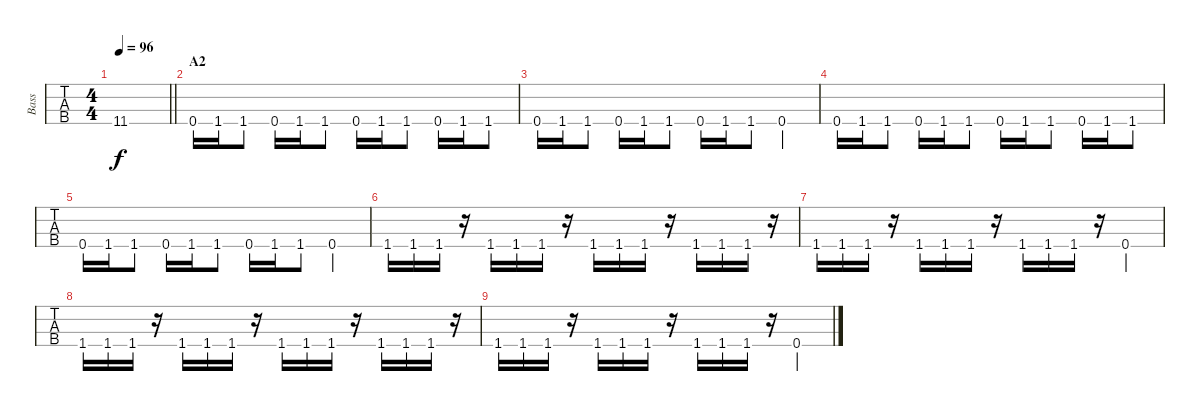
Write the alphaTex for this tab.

\track ("Bass" "Bass") {instrument electricbasspick}
\staff {tabs}
\tuning (G2 D2 A1 D1) {hide}
\ts (4 4)
\tempo 96
\clef f4
\barLineRight lightlight
\ks c
11.4.1{dy f} |
\section ("" "A2")
0.4.16 1.4.16 1.4.8 0.4.16 1.4.16 1.4.8 0.4.16 1.4.16 1.4.8 0.4.16 1.4.16 1.4.8 |
0.4.16 1.4.16 1.4.8 0.4.16 1.4.16 1.4.8 0.4.16 1.4.16 1.4.8 0.4.4 |
0.4.16 1.4.16 1.4.8 0.4.16 1.4.16 1.4.8 0.4.16 1.4.16 1.4.8 0.4.16 1.4.16 1.4.8 |
0.4.16 1.4.16 1.4.8 0.4.16 1.4.16 1.4.8 0.4.16 1.4.16 1.4.8 0.4.4 |
1.4.16 1.4.16 1.4.16 r.16 1.4.16 1.4.16 1.4.16 r.16 1.4.16 1.4.16 1.4.16 r.16 1.4.16 1.4.16 1.4.16 r.16 |
1.4.16 1.4.16 1.4.16 r.16 1.4.16 1.4.16 1.4.16 r.16 1.4.16 1.4.16 1.4.16 r.16 0.4.4 |
1.4.16 1.4.16 1.4.16 r.16 1.4.16 1.4.16 1.4.16 r.16 1.4.16 1.4.16 1.4.16 r.16 1.4.16 1.4.16 1.4.16 r.16 |
1.4.16 1.4.16 1.4.16 r.16 1.4.16 1.4.16 1.4.16 r.16 1.4.16 1.4.16 1.4.16 r.16 0.4.4
